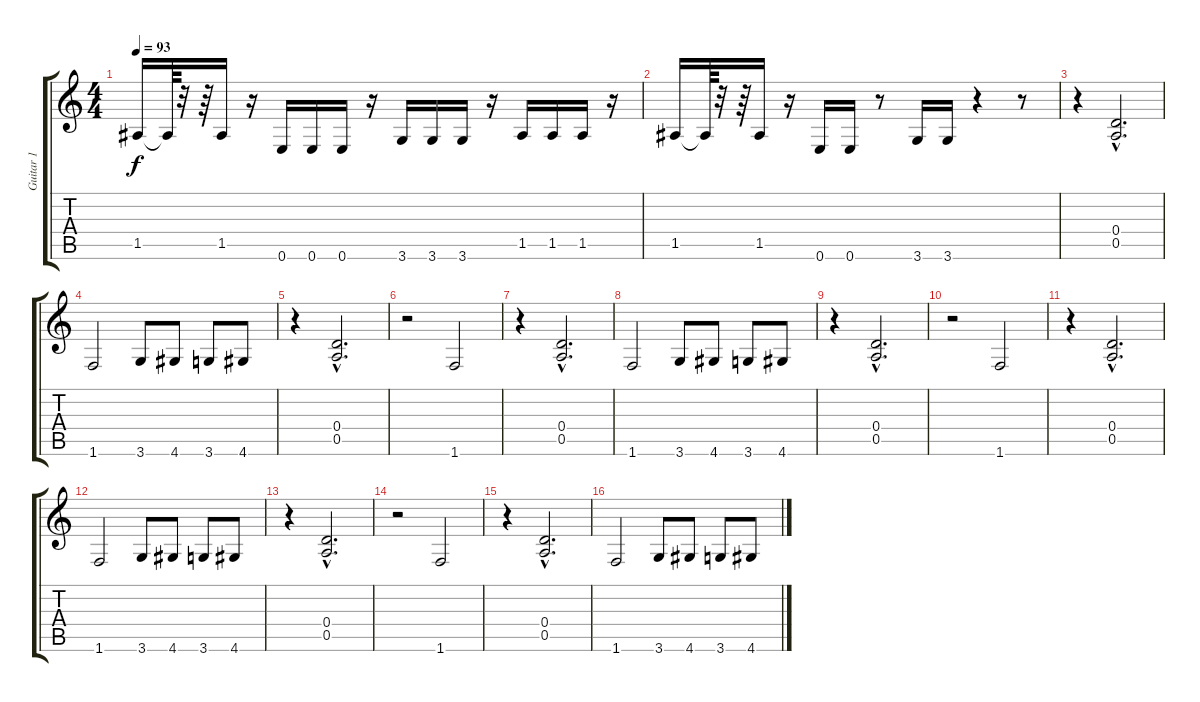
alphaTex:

\track ("Guitar 1" "Guitar 1") {instrument distortionguitar}
\staff {score tabs}
\tuning (E4 B3 G3 D3 A2 E2) {hide}
\ts (4 4)
\tempo 93
\clef g2
\ks c
1.5.16{dy f} 1.5{t}.64 r.32 r.64 1.5.16 r.16 0.6.16 0.6.16 0.6.16 r.16 3.6.16 3.6.16 3.6.16 r.16 1.5.16 1.5.16 1.5.16 r.16 |
1.5.16 1.5{t}.64 r.32 r.64 1.5.16 r.16 0.6.16 0.6.16 r.8 3.6.16 3.6.16 r.4 r.8 |
r.4 (0.4{hac} 0.5{hac}).2{d} |
1.6.2 3.6.8 4.6.8 3.6.8 4.6.8 |
r.4 (0.4{hac} 0.5{hac}).2{d} |
r.2 1.6.2 |
r.4 (0.4{hac} 0.5{hac}).2{d} |
1.6.2 3.6.8 4.6.8 3.6.8 4.6.8 |
r.4 (0.4{hac} 0.5{hac}).2{d} |
r.2 1.6.2 |
r.4 (0.4{hac} 0.5{hac}).2{d} |
1.6.2 3.6.8 4.6.8 3.6.8 4.6.8 |
r.4 (0.4{hac} 0.5{hac}).2{d} |
r.2 1.6.2 |
r.4 (0.4{hac} 0.5{hac}).2{d} |
1.6.2 3.6.8 4.6.8 3.6.8 4.6.8
